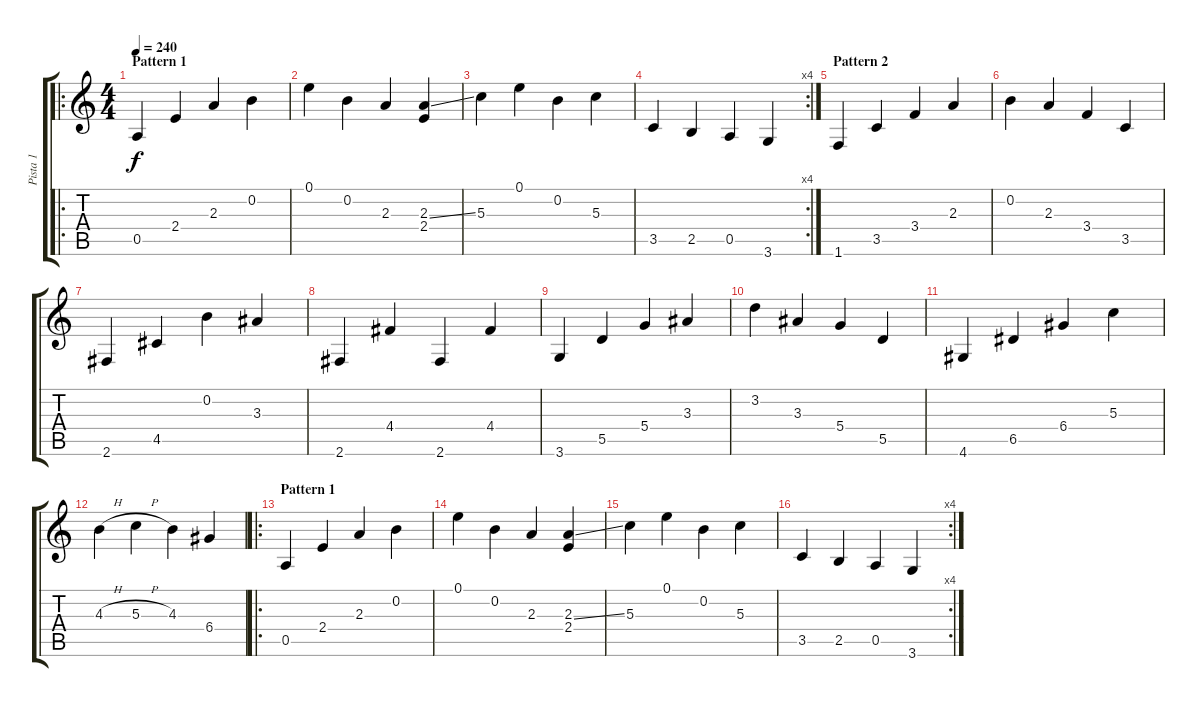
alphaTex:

\track ("Pista 1" "Pista 1") {instrument acousticguitarnylon}
\staff {score tabs}
\tuning (E4 B3 G3 D3 A2 E2) {hide}
\ro
\ts (4 4)
\section ("" "Pattern 1 ")
\tempo 240
\clef g2
\ks c
0.5.4{dy f instrument acousticguitarnylon} 2.4.4 2.3.4 0.2.4 |
0.1.4 0.2.4 2.3.4 (2.3{ss} 2.4).4 |
5.3.4 0.1.4 0.2.4 5.3.4 |
\rc 4
3.5.4 2.5.4 0.5.4 3.6.4 |
\section ("" "Pattern 2 ")
1.6.4 3.5.4 3.4.4 2.3.4 |
0.2.4 2.3.4 3.4.4 3.5.4 |
2.6.4 4.5.4 0.2.4 3.3.4 |
2.6.4 4.4.4 2.6.4 4.4.4 |
3.6.4 5.5.4 5.4.4 3.3.4 |
3.2.4 3.3.4 5.4.4 5.5.4 |
4.6.4 6.5.4 6.4.4 5.3.4 |
4.3{h}.4 5.3{h}.4 4.3.4 6.4.4 |
\ro
\section ("" "Pattern 1")
0.5.4 2.4.4 2.3.4 0.2.4 |
0.1.4 0.2.4 2.3.4 (2.3{ss} 2.4).4 |
5.3.4 0.1.4 0.2.4 5.3.4 |
\rc 4
3.5.4 2.5.4 0.5.4 3.6.4
